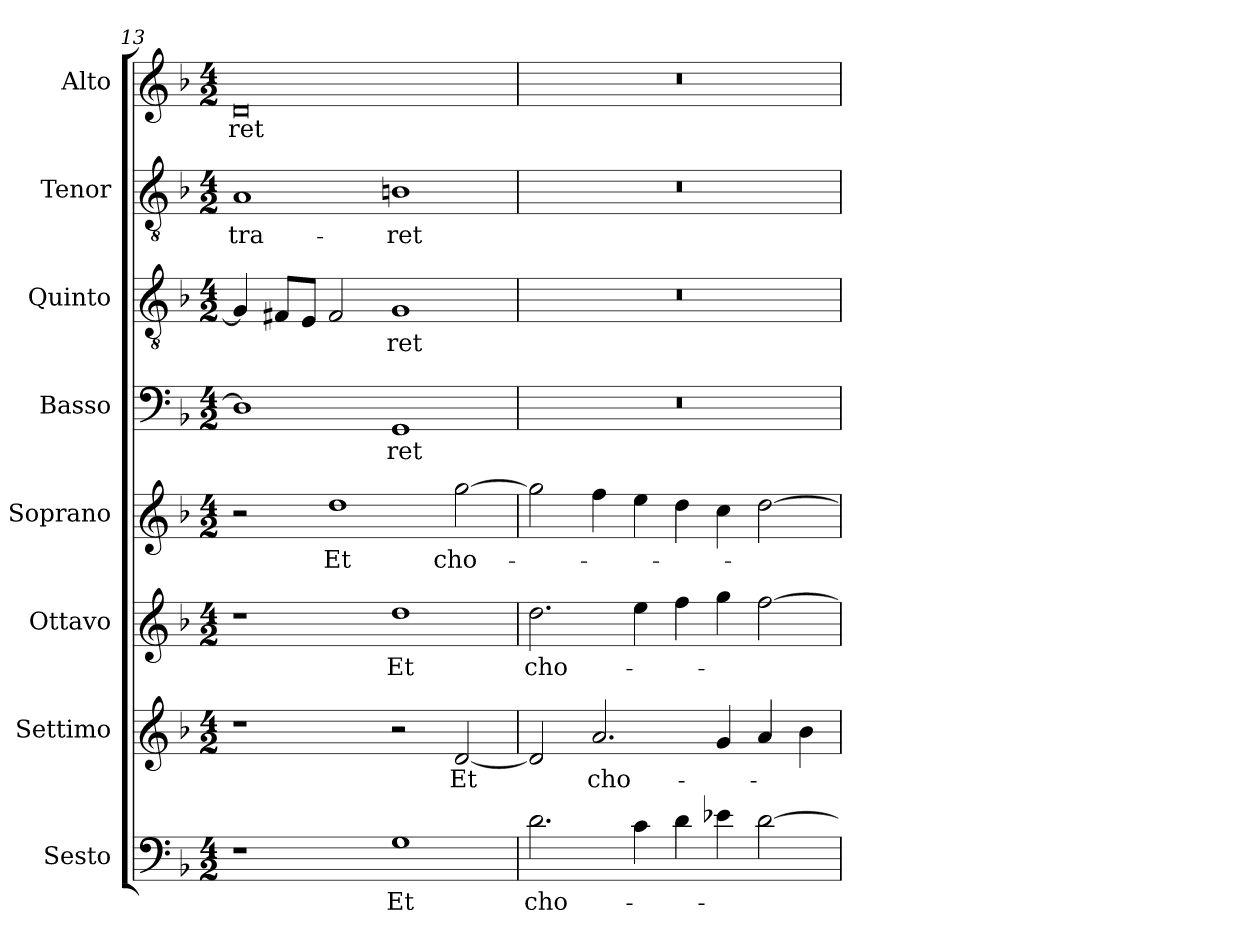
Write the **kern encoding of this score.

**kern	**text	**kern	**text	**kern	**text	**kern	**text	**kern	**text	**kern	**text	**kern	**text	**kern	**text
*part8	*part8	*part7	*part7	*part6	*part6	*part5	*part5	*part4	*part4	*part3	*part3	*part2	*part2	*part1	*part1
*staff8	*staff8	*staff7	*staff7	*staff6	*staff6	*staff5	*staff5	*staff4	*staff4	*staff3	*staff3	*staff2	*staff2	*staff1	*staff1
*I"Sesto	*	*I"Settimo	*	*I"Ottavo	*	*I"Soprano	*	*I"Basso	*	*I"Quinto	*	*I"Tenor	*	*I"Alto	*
*I'Ss.	*	*I'St.	*	*I'Ot.	*	*I'S.	*	*I'B.	*	*I'Q.	*	*I'T.	*	*I'A.	*
*clefF4	*	*clefG2	*	*clefG2	*	*clefG2	*	*clefF4	*	*clefGv2	*	*clefGv2	*	*clefG2	*
*	*	*	*	*	*	*	*	*	*	*ITrd7c12	*	*ITrd7c12	*	*	*
*k[b-]	*	*k[b-]	*	*k[b-]	*	*k[b-]	*	*k[b-]	*	*k[b-]	*	*k[b-]	*	*k[b-]	*
*F:	*	*F:	*	*F:	*	*F:	*	*F:	*	*F:	*	*F:	*	*F:	*
*M4/2	*	*M4/2	*	*M4/2	*	*M4/2	*	*M4/2	*	*M4/2	*	*M4/2	*	*M4/2	*
=13	=13	=13	=13	=13	=13	=13	=13	=13	=13	=13	=13	=13	=13	=13	=13
!	!	!	!	!	!	!	!	!	!	!	!	!	!LO:LY:b:color=#000000	!	!
!	!	!	!	!	!	!	!	!	!	!	!	!	!	!	!LO:LY:b:color=#000000
1r	.	1r	.	1r	.	2r	.	1Di]	.	4GGi/]	.	1AAi	-tra-	0di	-ret
.	.	.	.	.	.	.	.	.	.	8FF#Xi/L	.	.	.	.	.
.	.	.	.	.	.	.	.	.	.	8EEi/J	.	.	.	.	.
!	!	!	!	!	!	!	!LO:LY:b:color=#000000	!	!	!	!	!	!	!	!
.	.	.	.	.	.	1ddi	Et	.	.	2FF#i/	.	.	.	.	.
!	!LO:LY:b:color=#000000	!	!	!	!	!	!	!	!	!	!	!	!	!	!
!	!	!	!	!	!LO:LY:b:color=#000000	!	!	!	!	!	!	!	!	!	!
!	!	!	!	!	!	!	!	!	!LO:LY:b:color=#000000	!	!	!	!	!	!
!	!	!	!	!	!	!	!	!	!	!	!LO:LY:b:color=#000000	!	!	!	!
!	!	!	!	!	!	!	!	!	!	!	!	!	!LO:LY:b:color=#000000	!	!
1Gi	Et	2r	.	1ddi	Et	.	.	1GGi	-ret	1GGi	-ret	1BBni	-ret	.	.
!	!	!	!LO:LY:b:color=#000000	!	!	!	!	!	!	!	!	!	!	!	!
!	!	!	!	!	!	!	!LO:LY:b:color=#000000	!	!	!	!	!	!	!	!
.	.	[2di/	Et	.	.	[2ggi\	cho-	.	.	.	.	.	.	.	.
!!LO:PB:g=z
=14	=14	=14	=14	=14	=14	=14	=14	=14	=14	=14	=14	=14	=14	=14	=14
!	!LO:LY:b:color=#000000	!	!	!	!	!	!	!	!	!	!	!	!	!	!
!	!	!	!	!	!LO:LY:b:color=#000000	!	!	!LO:N:vis=1	!	!LO:N:vis=1	!	!LO:N:vis=1	!	!LO:N:vis=1	!
2.di\	cho-	2di/]	.	2.ddi\	cho-	2ggi\]	.	0r	.	0r	.	0r	.	0r	.
!	!	!	!LO:LY:b:color=#000000	!	!	!	!	!	!	!	!	!	!	!	!
.	.	2.ai/	cho-	.	.	4ffi\	.	.	.	.	.	.	.	.	.
4ci\	.	.	.	4eei\	.	4eei\	.	.	.	.	.	.	.	.	.
4di\	.	.	.	4ffi\	.	4ddi\	.	.	.	.	.	.	.	.	.
4e-Xi\	.	4gi/	.	4ggi\	.	4cci\	.	.	.	.	.	.	.	.	.
[2di\	.	4ai/	.	[2ffi\	.	[2ddi\	.	.	.	.	.	.	.	.	.
.	.	4b-i\	.	.	.	.	.	.	.	.	.	.	.	.	.
=	=	=	=	=	=	=	=	=	=	=	=	=	=	=	=
*-	*-	*-	*-	*-	*-	*-	*-	*-	*-	*-	*-	*-	*-	*-	*-
